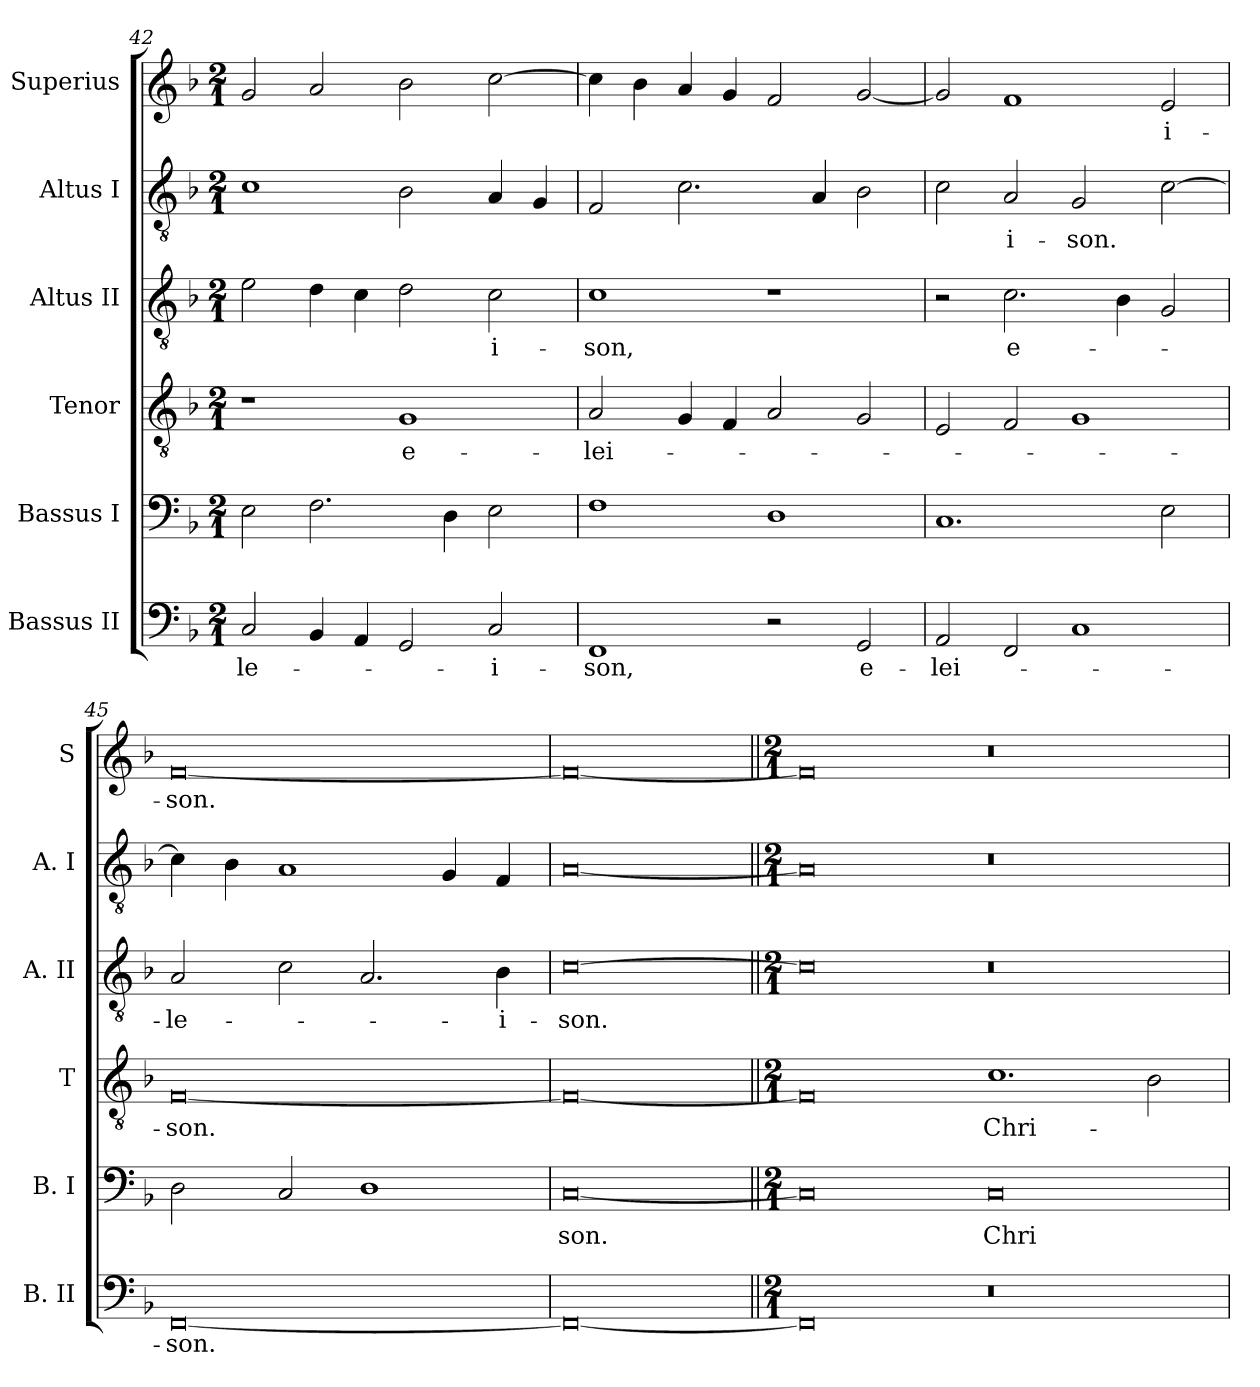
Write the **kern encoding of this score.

**kern	**text	**kern	**text	**kern	**text	**kern	**text	**kern	**text	**kern	**text
*part6	*part6	*part5	*part5	*part4	*part4	*part3	*part3	*part2	*part2	*part1	*part1
*staff6	*staff6	*staff5	*staff5	*staff4	*staff4	*staff3	*staff3	*staff2	*staff2	*staff1	*staff1
*I"Bassus II	*	*I"Bassus I	*	*I"Tenor	*	*I"Altus II	*	*I"Altus I	*	*I"Superius	*
*I'B. II	*	*I'B. I	*	*I'T	*	*I'A. II	*	*I'A. I	*	*I'S	*
*clefF4	*	*clefF4	*	*clefGv2	*	*clefGv2	*	*clefGv2	*	*clefG2	*
*k[b-]	*	*k[b-]	*	*k[b-]	*	*k[b-]	*	*k[b-]	*	*k[b-]	*
*F:	*	*F:	*	*F:	*	*F:	*	*F:	*	*F:	*
*M2/1	*	*M2/1	*	*M2/1	*	*M2/1	*	*M2/1	*	*M2/1	*
=42	=42	=42	=42	=42	=42	=42	=42	=42	=42	=42	=42
2C	-le-	2E	.	1r	.	2e	.	1c	.	2g	.
4BB-	.	2.F	.	.	.	4d	.	.	.	2a	.
4AA	.	.	.	.	.	4c	.	.	.	.	.
2GG	.	.	.	1G	e-	2d	.	2B-	.	2b-	.
.	.	4D	.	.	.	.	.	.	.	.	.
2C	-i-	2E	.	.	.	2c	-i-	4A	.	[2cc	.
.	.	.	.	.	.	.	.	4G	.	.	.
=43	=43	=43	=43	=43	=43	=43	=43	=43	=43	=43	=43
1FF	-son,	1F	.	2A	-lei-	1c	-son,	2F	.	4cc]	.
.	.	.	.	.	.	.	.	.	.	4b-	.
.	.	.	.	4G	.	.	.	2.c	.	4a	.
.	.	.	.	4F	.	.	.	.	.	4g	.
2r	.	1D	.	2A	.	1r	.	.	.	2f	.
.	.	.	.	.	.	.	.	4A	.	.	.
2GG	e-	.	.	2G	.	.	.	2B-	.	[2g	.
=44	=44	=44	=44	=44	=44	=44	=44	=44	=44	=44	=44
2AA	-lei-	1.C	.	2E	.	2r	.	2c	.	2g]	.
2FF	.	.	.	2F	.	2.c	e-	2A	-i-	1f	.
1C	.	.	.	1G	.	.	.	2G	-son.	.	.
.	.	.	.	.	.	4B-	.	.	.	.	.
.	.	2E	.	.	.	2G	.	[2c	.	2e	-i-
=45	=45	=45	=45	=45	=45	=45	=45	=45	=45	=45	=45
[0FF	-son.	2D	.	[0F	-son.	2A	-le-	4c]	.	[0f	-son.
.	.	.	.	.	.	.	.	4B-	.	.	.
.	.	2C	.	.	.	2c	.	1A	.	.	.
.	.	1D	.	.	.	2.A	.	.	.	.	.
.	.	.	.	.	.	.	.	4G	.	.	.
.	.	.	.	.	.	4B-	-i-	4F	.	.	.
=46	=46	=46	=46	=46	=46	=46	=46	=46	=46	=46	=46
0FF_	.	[0C	-son.	0F_	.	[0c	-son.	[0A	.	0f_	.
=47||	=47||	=47||	=47||	=47||	=47||	=47||	=47||	=47||	=47||	=47||	=47||
*M2/1	*	*M2/1	*	*M2/1	*	*M2/1	*	*M2/1	*	*M2/1	*
0FF]	.	0C]	.	0F]	.	0c]	.	0A]	.	0f]	.
0r	.	0C	Chri-	1.c	Chri-	0r	.	0r	.	0r	.
.	.	.	.	2B-	.	.	.	.	.	.	.
=	=	=	=	=	=	=	=	=	=	=	=
*-	*-	*-	*-	*-	*-	*-	*-	*-	*-	*-	*-
